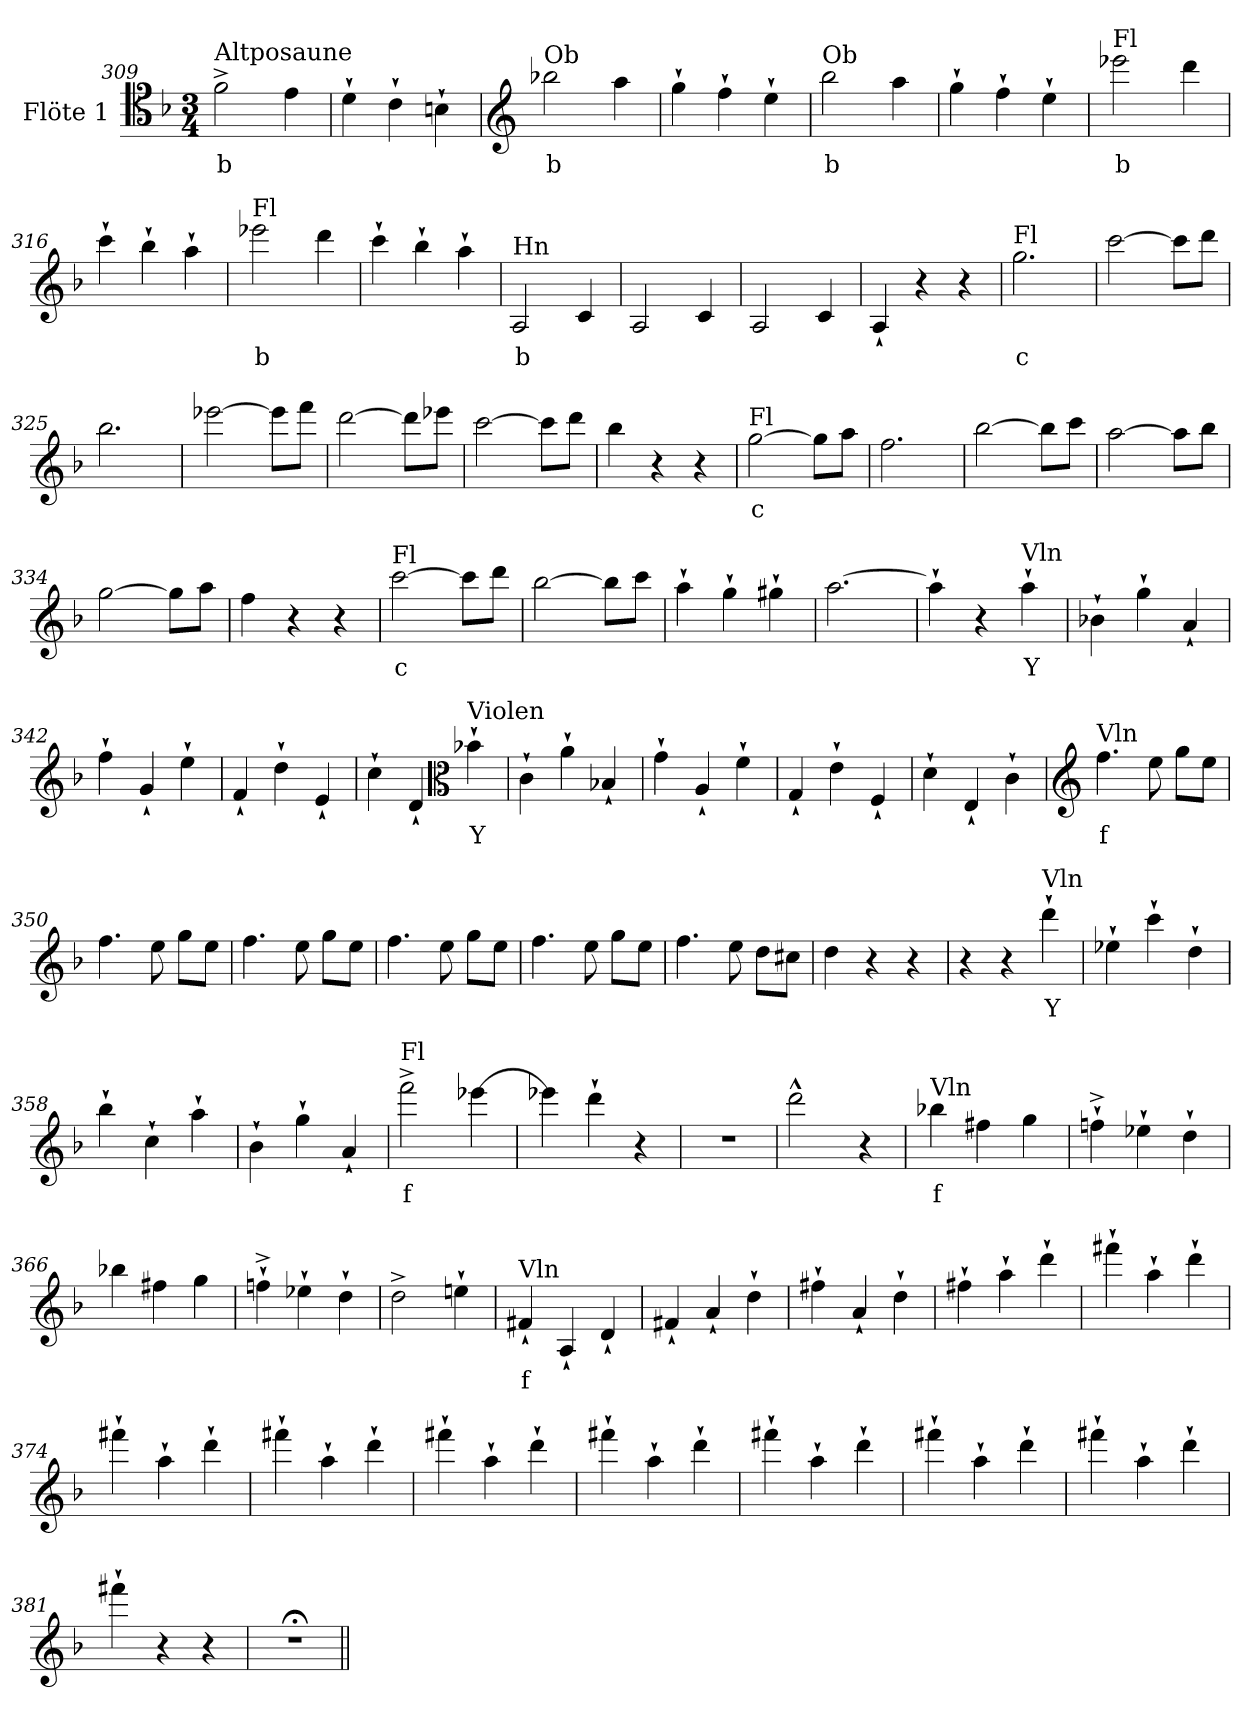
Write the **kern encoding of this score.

**kern	**text
*part1	*part1
*staff1	*staff1
*I"Flöte 1	*
*I'Fl. 1	*
*clefC4	*
*k[b-]	*
*M3/4	*
=309	=309
!LO:TX:a:t=Altposaune	!
!	!LO:LY:color=#FF0000
2f^	b
4e	.
=310	=310
4d`	.
4c`	.
4Bn`	.
=311	=311
*clefG2	*
!LO:TX:a:t=Ob	!
!	!LO:LY:color=#FF0000
2bb-X	b
4aa	.
=312	=312
4gg`	.
4ff`	.
4ee`	.
=313	=313
!LO:TX:a:t=Ob	!
!	!LO:LY:color=#FF0000
2bb-	b
4aa	.
=314	=314
4gg`	.
4ff`	.
4ee`	.
=315	=315
!LO:TX:a:t=Fl	!
!	!LO:LY:color=#FF0000
2eee-X	b
4ddd	.
=316	=316
4ccc`	.
4bb-`	.
4aa`	.
=317	=317
!LO:TX:a:t=Fl	!
!	!LO:LY:color=#FF0000
2eee-X	b
4ddd	.
=318	=318
4ccc`	.
4bb-`	.
4aa`	.
=319	=319
!LO:TX:a:t=Hn	!
!	!LO:LY:color=#FF0000
2A	b
4c	.
=320	=320
2A	.
4c	.
=321	=321
2A	.
4c	.
=322	=322
4A`	.
4r	.
4r	.
=323	=323
!LO:TX:a:t=Fl	!
!	!LO:LY:color=#FF0000
2.gg	c
=324	=324
[2ccc	.
8ccc\L]	.
8ddd\J	.
=325	=325
2.bb-	.
=326	=326
[2eee-X	.
8eee-\L]	.
8fff\J	.
=327	=327
[2ddd	.
8ddd\L]	.
8eee-X\J	.
=328	=328
[2ccc	.
8ccc\L]	.
8ddd\J	.
=329	=329
4bb-	.
4r	.
4r	.
=330	=330
!LO:TX:a:t=Fl	!
!	!LO:LY:color=#FF0000
[2gg	c
8gg\L]	.
8aa\J	.
=331	=331
2.ff	.
=332	=332
[2bb-	.
8bb-\L]	.
8ccc\J	.
=333	=333
[2aa	.
8aa\L]	.
8bb-\J	.
=334	=334
[2gg	.
8gg\L]	.
8aa\J	.
=335	=335
4ff	.
4r	.
4r	.
=336	=336
!LO:TX:a:t=Fl	!
!	!LO:LY:color=#FF0000
[2ccc	c
8ccc\L]	.
8ddd\J	.
=337	=337
[2bb-	.
8bb-\L]	.
8ccc\J	.
=338	=338
4aa`	.
4gg`	.
4gg#X`	.
=339	=339
[2.aa	.
=340	=340
4aa`]	.
4r	.
!LO:TX:a:t=Vln	!
!	!LO:LY:color=#FF0000
4aa`	Y
=341	=341
4b-X`	.
4gg`>	.
4a`>	.
=342	=342
4ff`>	.
4g`>	.
4ee`	.
=343	=343
4f`	.
4dd`	.
4e`	.
=344	=344
4cc`	.
4d`>	.
*clefC3	*
!LO:TX:a:t=Violen	!
!	!LO:LY:color=#FF0000
4b-X`	Y
=345	=345
4c`	.
4a`	.
4B-X`>	.
=346	=346
4g`	.
4A`>	.
4f`	.
=347	=347
4G`>	.
4e`	.
4F`>	.
=348	=348
4d`	.
4E`>	.
4c`	.
=349	=349
*clefG2	*
!LO:TX:a:t=Vln	!
!	!LO:LY:color=#FF0000
4.ff	f
8ee	.
8gg\L	.
8ee\J	.
=350	=350
4.ff	.
8ee	.
8gg\L	.
8ee\J	.
=351	=351
4.ff	.
8ee	.
8gg\L	.
8ee\J	.
=352	=352
4.ff	.
8ee	.
8gg\L	.
8ee\J	.
=353	=353
4.ff	.
8ee	.
8gg\L	.
8ee\J	.
=354	=354
4.ff	.
8ee	.
8dd\L	.
8cc#X\J	.
=355	=355
4dd	.
4r	.
4r	.
=356	=356
4r	.
4r	.
!LO:TX:a:t=Vln	!
!	!LO:LY:color=#FF0000
4ddd`	Y
=357	=357
4ee-X`	.
4ccc`	.
4dd`	.
=358	=358
4bb-`	.
4cc`	.
4aa`	.
=359	=359
4b-`	.
4gg`	.
4a`>	.
=360	=360
!LO:TX:a:t=Fl	!
!	!LO:LY:color=#FF0000
2fff^	f
[4eee-X	.
=361	=361
4eee-X]	.
4ddd`	.
4r	.
=362	=362
2.r	.
=363	=363
2ddd^^	.
4r	.
=364	=364
!LO:TX:a:t=Vln	!
!	!LO:LY:color=#FF0000
4bb-X	f
4ff#X	.
4gg	.
=365	=365
4ffn`^	.
4ee-X`	.
4dd`	.
=366	=366
4bb-X	.
4ff#X	.
4gg	.
=367	=367
4ffn`^	.
4ee-X`	.
4dd`	.
=368	=368
2dd^	.
4een`	.
=369	=369
!LO:TX:a:t=Vln	!
!	!LO:LY:color=#FF0000
4f#X`>	f
4A`>	.
4d`>	.
=370	=370
4f#X`>	.
4a`>	.
4dd`	.
=371	=371
4ff#X`	.
4a`>	.
4dd`	.
=372	=372
4ff#X`	.
4aa`	.
4ddd`	.
=373	=373
4fff#X`	.
4aa`	.
4ddd`	.
=374	=374
4fff#X`	.
4aa`	.
4ddd`	.
=375	=375
4fff#X`	.
4aa`	.
4ddd`	.
=376	=376
4fff#X`	.
4aa`	.
4ddd`	.
=377	=377
4fff#X`	.
4aa`	.
4ddd`	.
=378	=378
4fff#X`	.
4aa`	.
4ddd`	.
=379	=379
4fff#X`	.
4aa`	.
4ddd`	.
=380	=380
4fff#X`	.
4aa`	.
4ddd`	.
=381	=381
4fff#X`	.
4r	.
4r	.
=382	=382
2.r;<	.
=||	=||
*-	*-
